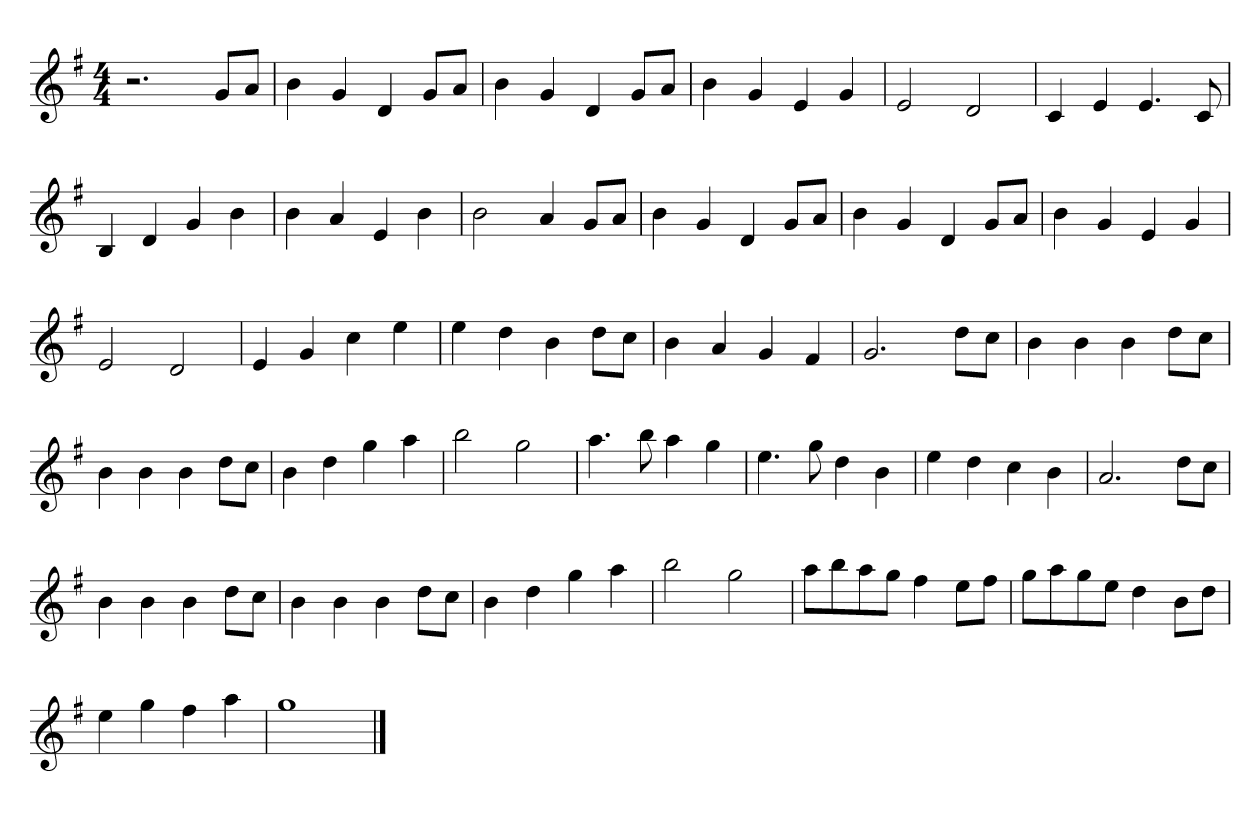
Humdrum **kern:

**kern
*part1
*staff1
*clefG2
*k[f#]
*M4/4
=
2.r
8g/L
8a/J
=
4b\
4g/
4d/
8g/L
8a/J
=
4b\
4g/
4d/
8g/L
8a/J
=
4b\
4g/
4e/
4g/
=
2e/
2d/
=
4c/
4e/
4.e/
8c/
=
4B/
4d/
4g/
4b\
=
4b\
4a/
4e/
4b\
=
2b\
4a/
8g/L
8a/J
=
4b\
4g/
4d/
8g/L
8a/J
=
4b\
4g/
4d/
8g/L
8a/J
=
4b\
4g/
4e/
4g/
=
2e/
2d/
=
4e/
4g/
4cc\
4ee\
=
4ee\
4dd\
4b\
8dd\L
8cc\J
=
4b\
4a/
4g/
4f#/
=
2.g/
8dd\L
8cc\J
=
4b\
4b\
4b\
8dd\L
8cc\J
=
4b\
4b\
4b\
8dd\L
8cc\J
=
4b\
4dd\
4gg\
4aa\
=
2bb\
2gg\
=
4.aa\
8bb\
4aa\
4gg\
=
4.ee\
8gg\
4dd\
4b\
=
4ee\
4dd\
4cc\
4b\
=
2.a/
8dd\L
8cc\J
=
4b\
4b\
4b\
8dd\L
8cc\J
=
4b\
4b\
4b\
8dd\L
8cc\J
=
4b\
4dd\
4gg\
4aa\
=
2bb\
2gg\
=
8aa\L
8bb\
8aa\
8gg\J
4ff#\
8ee\L
8ff#\J
=
8gg\L
8aa\
8gg\
8ee\J
4dd\
8b\L
8dd\J
=
4ee\
4gg\
4ff#\
4aa\
=
1gg
==
*-
